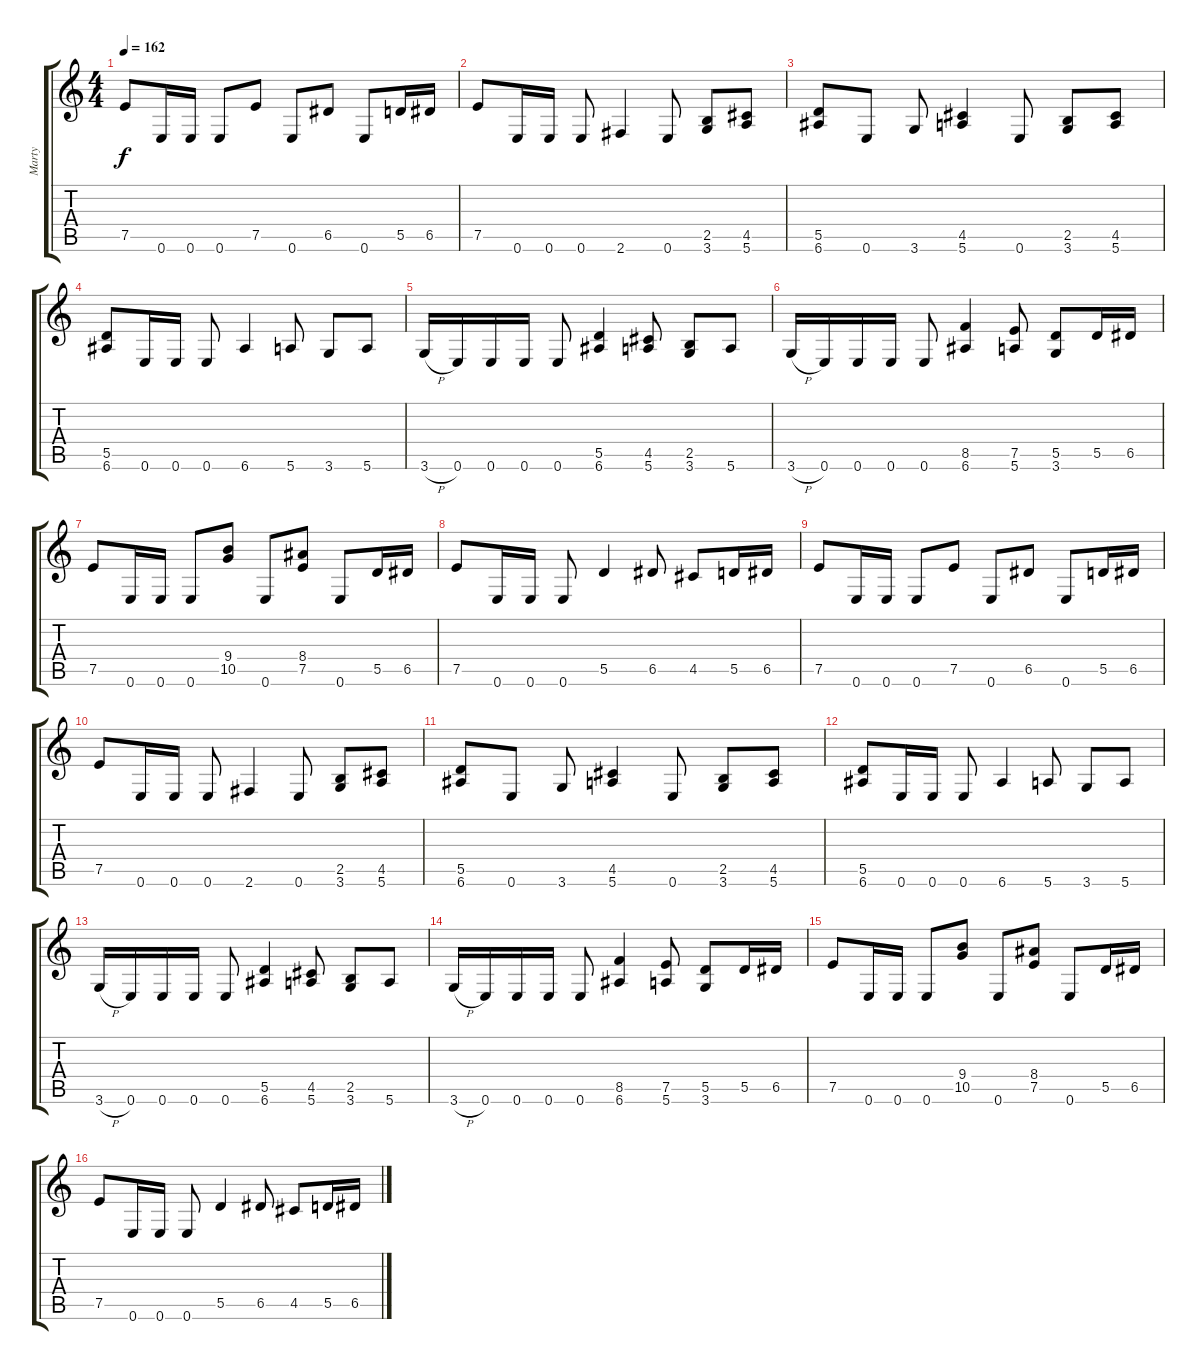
\track ("Marty" "Marty") {instrument distortionguitar}
\staff {score tabs}
\tuning (E4 B3 G3 D3 A2 E2) {hide}
\ts (4 4)
\tempo 162
\clef g2
\ks c
7.5.8{dy f} 0.6.16 0.6.16 0.6.8 7.5.8 0.6.8 6.5.8 0.6.8 5.5.16 6.5.16 |
7.5.8 0.6.16 0.6.16 0.6.8 2.6.4 0.6.8 (2.5 3.6).8 (4.5 5.6).8 |
(5.5 6.6).8 0.6.8 3.6.8 (4.5 5.6).4 0.6.8 (2.5 3.6).8 (4.5 5.6).8 |
(5.5 6.6).8 0.6.16 0.6.16 0.6.8 6.6.4 5.6.8 3.6.8 5.6.8 |
3.6{h}.16 0.6.16 0.6.16 0.6.16 0.6.8 (5.5 6.6).4 (4.5 5.6).8 (2.5 3.6).8 5.6.8 |
3.6{h}.16 0.6.16 0.6.16 0.6.16 0.6.8 (8.5 6.6).4 (7.5 5.6).8 (5.5 3.6).8 5.5.16 6.5.16 |
7.5.8 0.6.16 0.6.16 0.6.8 (9.4 10.5).8 0.6.8 (8.4 7.5).8 0.6.8 5.5.16 6.5.16 |
7.5.8 0.6.16 0.6.16 0.6.8 5.5.4 6.5.8 4.5.8 5.5.16 6.5.16 |
7.5.8 0.6.16 0.6.16 0.6.8 7.5.8 0.6.8 6.5.8 0.6.8 5.5.16 6.5.16 |
7.5.8 0.6.16 0.6.16 0.6.8 2.6.4 0.6.8 (2.5 3.6).8 (4.5 5.6).8 |
(5.5 6.6).8 0.6.8 3.6.8 (4.5 5.6).4 0.6.8 (2.5 3.6).8 (4.5 5.6).8 |
(5.5 6.6).8 0.6.16 0.6.16 0.6.8 6.6.4 5.6.8 3.6.8 5.6.8 |
3.6{h}.16 0.6.16 0.6.16 0.6.16 0.6.8 (5.5 6.6).4 (4.5 5.6).8 (2.5 3.6).8 5.6.8 |
3.6{h}.16 0.6.16 0.6.16 0.6.16 0.6.8 (8.5 6.6).4 (7.5 5.6).8 (5.5 3.6).8 5.5.16 6.5.16 |
7.5.8 0.6.16 0.6.16 0.6.8 (9.4 10.5).8 0.6.8 (8.4 7.5).8 0.6.8 5.5.16 6.5.16 |
7.5.8 0.6.16 0.6.16 0.6.8 5.5.4 6.5.8 4.5.8 5.5.16 6.5.16
